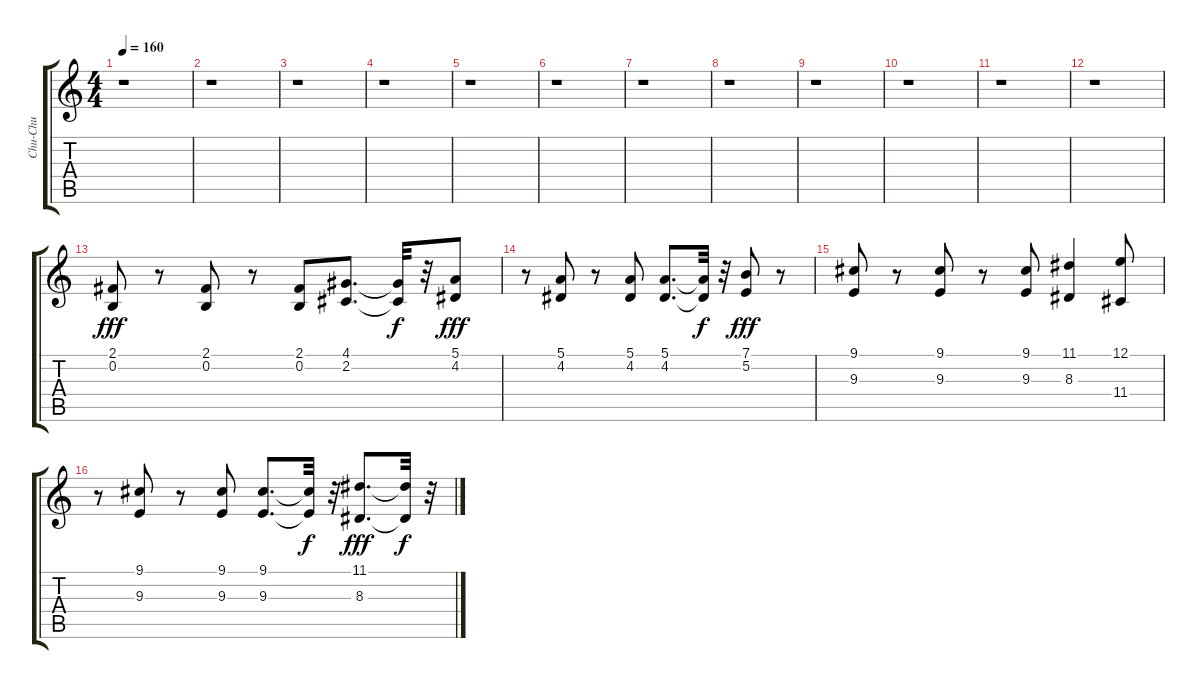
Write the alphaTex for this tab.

\track ("Chu-Chu" "Chu-Chu") {instrument voiceoohs}
\staff {score tabs}
\tuning (E4 B3 G3 D3 A2 E2) {hide}
\ts (4 4)
\tempo 160
\clef g2
\ks c
r.1{dy f} |
r.1 |
r.1 |
r.1 |
r.1 |
r.1 |
r.1 |
r.1 |
r.1 |
r.1 |
r.1 |
r.1 |
(2.1 0.2).8{dy fff} r.8 (2.1 0.2).8 r.8 (2.1 0.2).8 (4.1 2.2).8{d} (4.1{t} 2.2{t}).32{dy f} r.32 (5.1 4.2).8{dy fff} |
r.8 (5.1 4.2).8 r.8 (5.1 4.2).8 (5.1 4.2).8{d} (5.1{t} 4.2{t}).32{dy f} r.32 (7.1 5.2).8{dy fff} r.8 |
(9.1 9.3).8 r.8 (9.1 9.3).8 r.8 (9.1 9.3).8 (11.1 8.3).4 (12.1 11.4).8 |
r.8 (9.1 9.3).8 r.8 (9.1 9.3).8 (9.1 9.3).8{d} (9.1{t} 9.3{t}).32{dy f} r.32 (11.1 8.3).8{d dy fff} (11.1{t} 8.3{t}).32{dy f} r.32
